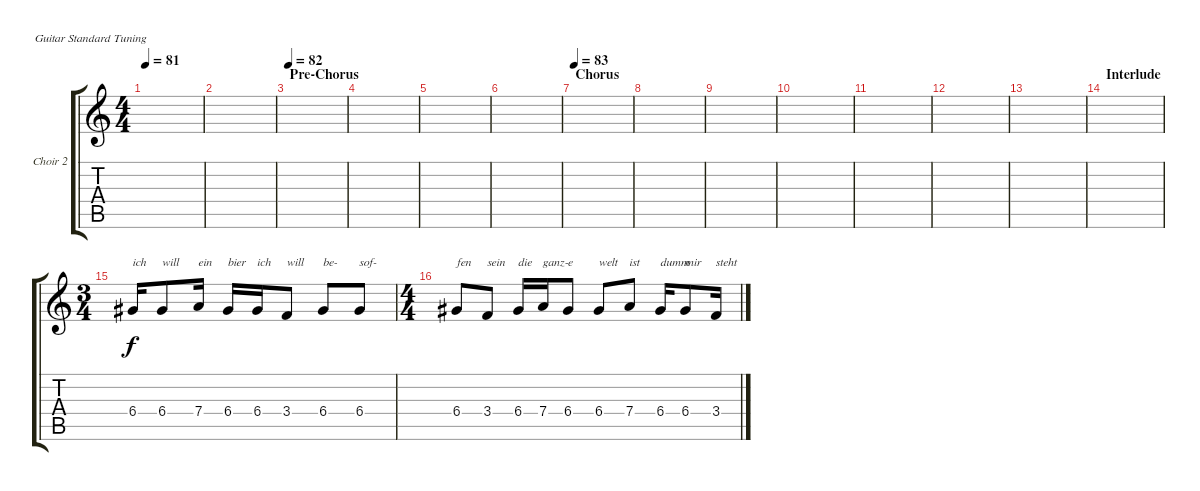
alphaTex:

\bracketExtendMode groupsimilarinstruments
\firstSystemTrackNameOrientation horizontal
\otherSystemsTrackNameOrientation horizontal
\track ("Angry Choir" "Choir 2") {instrument electricguitarclean}
\staff {score tabs}
\tuning (E4 B3 G3 D3 A2 E2)
\ts (4 4)
\tempo 81
\clef g2
\scale
0.333333
\ks c
|
\scale
0.333333 |
\section ("" "Pre-Chorus")
\tempo 82
\scale
0.333333 |
\scale
0.333333 |
\scale
0.333333 |
\scale
0.333333 |
\section ("" "Chorus")
\tempo 83
\scale
0.333333 |
\scale
0.333333 |
\scale
0.333333 |
\scale
0.333333 |
\scale
0.333333 |
\scale
0.333333 |
\scale
0.333333 |
\section ("" "Interlude")
\scale
0.208191 |
\ts (3 4)
\scale
0.395904 6.4.16{txt "ich"} 6.4.8{txt "will"} 7.4.16{txt "ein"} 6.4.16{txt "bier"} 6.4.16{txt "ich"} 3.4.8{txt "will"} 6.4.8{txt "be-"} 6.4.8{txt "sof-"} |
\ts (4 4)
\scale
0.395904 6.4.8{txt "fen"} 3.4.8{txt "sein"} 6.4.16{txt "die"} 7.4.16{txt "ganz-"} 6.4.8{txt "e"} 6.4.8{txt "welt"} 7.4.8{txt "ist"} 6.4.16{txt "dumm"} 6.4.8{txt "mir"} 3.4.16{txt "steht"}
